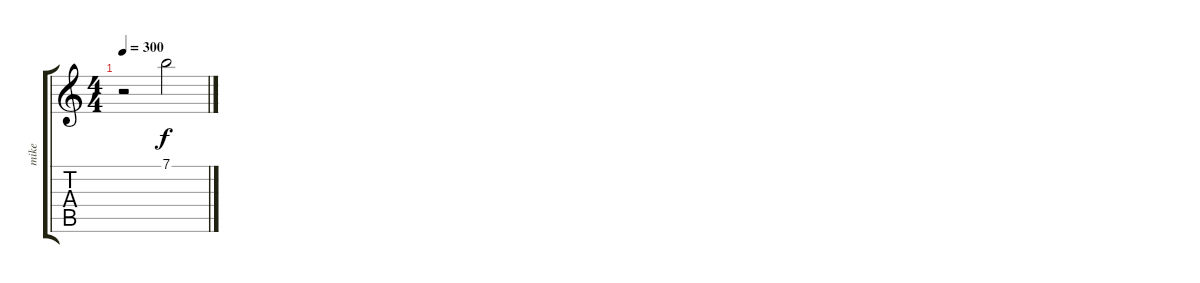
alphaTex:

\track ("mike" "mike") {instrument electricguitarjazz}
\staff {score tabs}
\tuning (E4 B3 G3 D3 A2 E2) {hide}
\ts (4 4)
\tempo 300
\clef g2
\ks c
r.2{dy f} 7.1.2
